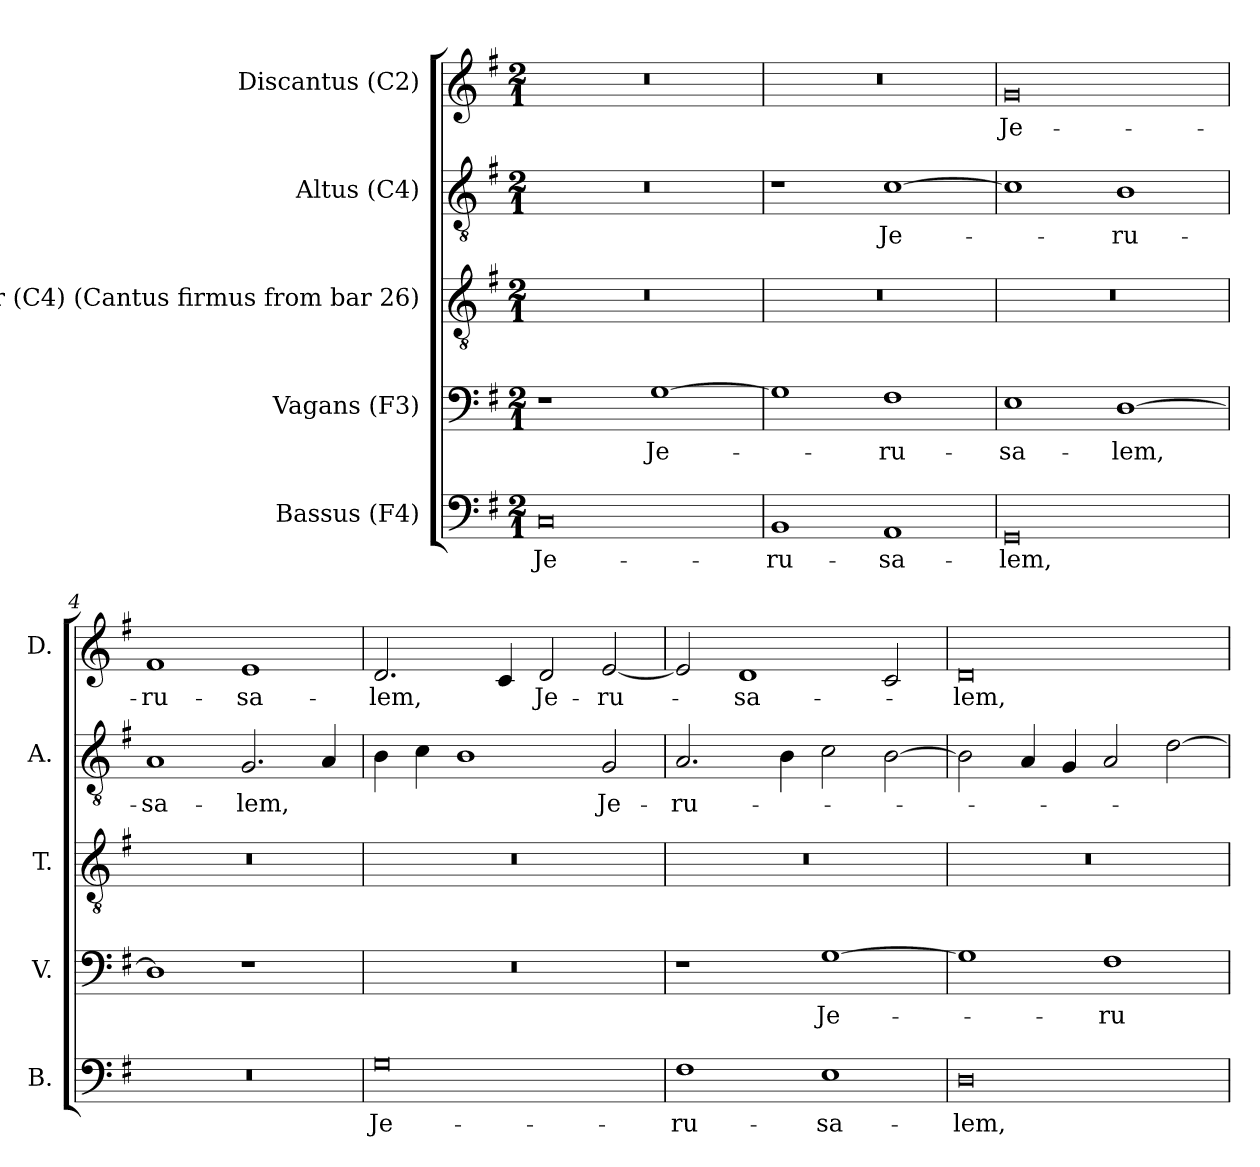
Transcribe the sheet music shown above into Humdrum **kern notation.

**kern	**text	**kern	**text	**kern	**kern	**text	**kern	**text
*part5	*part5	*part4	*part4	*part3	*part2	*part2	*part1	*part1
*staff5	*staff5	*staff4	*staff4	*staff3	*staff2	*staff2	*staff1	*staff1
*I"Bassus (F4)	*	*I"Vagans (F3)	*	*I"Tenor (C4) (Cantus firmus from bar 26)	*I"Altus (C4)	*	*I"Discantus (C2)	*
*I'B.	*	*I'V.	*	*I'T.	*I'A.	*	*I'D.	*
!!LO:PB:g=z
*clefF4	*	*clefF4	*	*clefGv2	*clefGv2	*	*clefG2	*
*	*	*ITrd7c12	*	*ITrd7c12	*	*	*	*
*k[f#]	*	*k[f#]	*	*k[f#]	*k[f#]	*	*k[f#]	*
*G:	*	*G:	*	*G:	*G:	*	*G:	*
*M2/1	*	*M2/1	*	*M2/1	*M2/1	*	*M2/1	*
=1	=1	=1	=1	=1	=1	=1	=1	=1
!	!LO:LY:b:color=#000000	!	!	!LO:N:vis=1	!LO:N:vis=1	!	!LO:N:vis=1	!
0Ci	Je-	1r	.	0r	0r	.	0r	.
!	!	!	!LO:LY:b:color=#000000	!	!	!	!	!
.	.	[1GGi	Je-	.	.	.	.	.
=2	=2	=2	=2	=2	=2	=2	=2	=2
!	!LO:LY:b:color=#000000	!	!	!LO:N:vis=1	!	!	!LO:N:vis=1	!
1BBi	-ru-	1GGi]	.	0r	1r	.	0r	.
!	!LO:LY:b:color=#000000	!	!	!	!	!	!	!
!	!	!	!LO:LY:b:color=#000000	!	!	!	!	!
!	!	!	!	!	!	!LO:LY:b:color=#000000	!	!
1AAi	-sa-	1FF#i	-ru-	.	[1ci	Je-	.	.
=3	=3	=3	=3	=3	=3	=3	=3	=3
!	!LO:LY:b:color=#000000	!	!	!	!	!	!	!
!	!	!	!LO:LY:b:color=#000000	!LO:N:vis=1	!	!	!	!
!	!	!	!	!	!	!	!	!LO:LY:b:color=#000000
0GGi	-lem,	1EEi	-sa-	0r	1ci]	.	0gi	Je-
!	!	!	!LO:LY:b:color=#000000	!	!	!	!	!
!	!	!	!	!	!	!LO:LY:b:color=#000000	!	!
.	.	[1DDi	-lem,	.	1Bi	-ru-	.	.
=4	=4	=4	=4	=4	=4	=4	=4	=4
!LO:N:vis=1	!	!	!	!LO:N:vis=1	!	!	!	!
!	!	!	!	!	!	!LO:LY:b:color=#000000	!	!
!	!	!	!	!	!	!	!	!LO:LY:b:color=#000000
0r	.	1DDi]	.	0r	1Ai	-sa-	1f#i	-ru-
!	!	!	!	!	!	!LO:LY:b:color=#000000	!	!
!	!	!	!	!	!	!	!	!LO:LY:b:color=#000000
.	.	1r	.	.	2.Gi/	-lem,	1ei	-sa-
.	.	.	.	.	4Ai/	.	.	.
=5	=5	=5	=5	=5	=5	=5	=5	=5
!	!LO:LY:b:color=#000000	!LO:N:vis=1	!	!LO:N:vis=1	!	!	!	!
!	!	!	!	!	!	!	!	!LO:LY:b:color=#000000
0Gi	Je-	0r	.	0r	4Bi\	.	2.di/	-lem,
.	.	.	.	.	4ci\	.	.	.
.	.	.	.	.	1Bi	.	.	.
.	.	.	.	.	.	.	4ci/	.
!	!	!	!	!	!	!	!	!LO:LY:b:color=#000000
.	.	.	.	.	.	.	2di/	Je-
!	!	!	!	!	!	!LO:LY:b:color=#000000	!	!
!	!	!	!	!	!	!	!	!LO:LY:b:color=#000000
.	.	.	.	.	2Gi/	Je-	[2ei/	-ru-
!!LO:LB:g=z
=6	=6	=6	=6	=6	=6	=6	=6	=6
!	!LO:LY:b:color=#000000	!	!	!LO:N:vis=1	!	!	!	!
!	!	!	!	!	!	!LO:LY:b:color=#000000	!	!
1F#i	-ru-	1r	.	0r	2.Ai/	-ru-	2ei/]	.
!	!	!	!	!	!	!	!	!LO:LY:b:color=#000000
.	.	.	.	.	.	.	1di	-sa-
.	.	.	.	.	4Bi\	.	.	.
!	!LO:LY:b:color=#000000	!	!	!	!	!	!	!
!	!	!	!LO:LY:b:color=#000000	!	!	!	!	!
1Ei	-sa-	[1GGi	Je-	.	2ci\	.	.	.
.	.	.	.	.	[2Bi\	.	2ci/	.
=7	=7	=7	=7	=7	=7	=7	=7	=7
!	!LO:LY:b:color=#000000	!	!	!LO:N:vis=1	!	!	!	!
!	!	!	!	!	!	!	!	!LO:LY:b:color=#000000
0Di	-lem,	1GGi]	.	0r	2Bi\]	.	0di	-lem,
.	.	.	.	.	4Ai/	.	.	.
.	.	.	.	.	4Gi/	.	.	.
!	!	!	!LO:LY:b:color=#000000	!	!	!	!	!
.	.	1FF#i	-ru-	.	2Ai/	.	.	.
.	.	.	.	.	[2di\	.	.	.
=	=	=	=	=	=	=	=	=
*-	*-	*-	*-	*-	*-	*-	*-	*-
